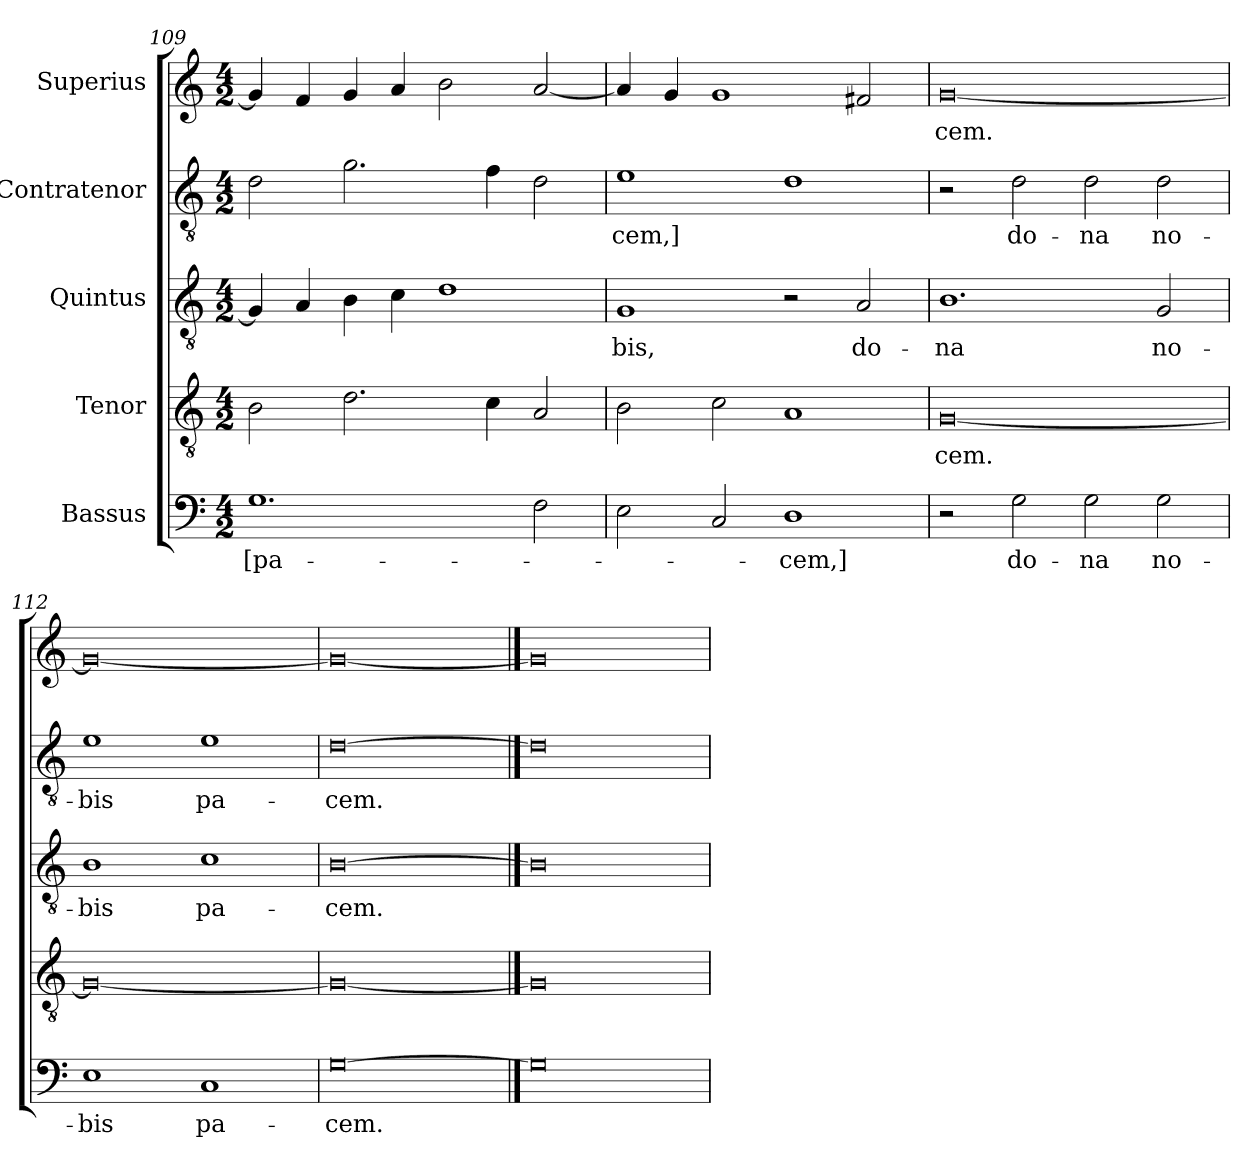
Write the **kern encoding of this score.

**kern	**text	**kern	**text	**kern	**text	**kern	**text	**kern	**text
*part5	*part5	*part4	*part4	*part3	*part3	*part2	*part2	*part1	*part1
*staff5	*staff5	*staff4	*staff4	*staff3	*staff3	*staff2	*staff2	*staff1	*staff1
*I"Bassus	*	*I"Tenor	*	*I"Quintus	*	*I"Contratenor	*	*I"Superius	*
*clefF4	*	*clefGv2	*	*clefGv2	*	*clefGv2	*	*clefG2	*
*k[]	*	*k[]	*	*k[]	*	*k[]	*	*k[]	*
*M4/2	*	*M4/2	*	*M4/2	*	*M4/2	*	*M4/2	*
=109	=109	=109	=109	=109	=109	=109	=109	=109	=109
1.G\	[pa-	2B\	.	4G/]	.	2d\	.	4g/]	.
.	.	.	.	4A/	.	.	.	4f/	.
.	.	2.d\	.	4B\	.	2.g\	.	4g/	.
.	.	.	.	4c\	.	.	.	4a/	.
.	.	.	.	1d\	.	.	.	2b\	.
.	.	4c\	.	.	.	4f\	.	.	.
2F\	.	2A/	.	.	.	2d\	.	[2a/	.
=110	=110	=110	=110	=110	=110	=110	=110	=110	=110
2E\	.	2B\	.	1G/	-bis,	1e\	-cem,]	4a/]	.
.	.	.	.	.	.	.	.	4g/	.
2C/	.	2c\	.	.	.	.	.	1g/	.
1D\	-cem,]	1A/	.	2r	.	1d\	.	.	.
.	.	.	.	2A/	do-	.	.	2f#X/	.
=111	=111	=111	=111	=111	=111	=111	=111	=111	=111
2r	.	[0G/	-cem.	1.B\	-na	2r	.	[0g/	-cem.
2G\	do-	.	.	.	.	2d\	do-	.	.
2G\	-na	.	.	.	.	2d\	-na	.	.
2G\	no-	.	.	2G/	no-	2d\	no-	.	.
=112	=112	=112	=112	=112	=112	=112	=112	=112	=112
1E\	-bis	0G/_	.	1B\	-bis	1e\	-bis	0g/_	.
1C/	pa-	.	.	1c\	pa-	1e\	pa-	.	.
=113	=113	=113	=113	=113	=113	=113	=113	=113	=113
[0G\	-cem.	0G/_	.	[0B\	-cem.	[0d\	-cem.	0g/_	.
==114	==114	==114	==114	==114	==114	==114	==114	==114	==114
0G\]	.	0G/]	.	0B\]	.	0d\]	.	0g/]	.
=	=	=	=	=	=	=	=	=	=
*-	*-	*-	*-	*-	*-	*-	*-	*-	*-
